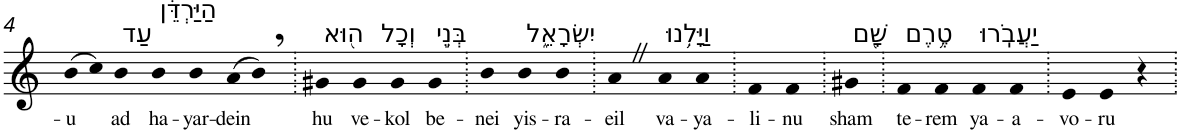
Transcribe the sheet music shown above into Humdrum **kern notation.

**kern	**text
*part1	*part1
*staff1	*staff1
*I"Piano	*
*I'Pno	*
!!LO:PB:g=z
*clefG2	*
*k[]	*
=4	=4
!	!LO:LY:b
(>8b	-u
8cc)	.
!LO:TX:a:t=עַד	!
!	!LO:LY:b
4b	ad
!LO:TX:a:t=הַיַּרְדֵּ֔ן	!
!	!LO:LY:b
4b	ha-
!	!LO:LY:b
4b	-yar-
!	!LO:LY:b
(>8a	-dein
8b,)	.
=5.	=5.
!LO:TX:a:t=ה֖וּא	!
!	!LO:LY:b
4g#X	hu
!LO:TX:a:t=וְכָל	!
!	!LO:LY:b
4g#	ve-
!	!LO:LY:b
4g#	-kol
!LO:TX:a:t=בְּנֵ֣י	!
!	!LO:LY:b
4g#	be-
=6.	=6.
!	!LO:LY:b
4b	-nei
!LO:TX:a:t=יִשְׂרָאֵ֑ל	!
!	!LO:LY:b
4b	yis-
!	!LO:LY:b
4b	-ra-
=7.	=7.
!	!LO:LY:b
4aZ	-eil
!LO:TX:a:t=וַיָּלִ֥נוּ	!
!	!LO:LY:b
4a	va-
!	!LO:LY:b
4a	-ya-
=8.	=8.
!	!LO:LY:b
4f	-li-
!	!LO:LY:b
4f	-nu
=9.	=9.
!LO:TX:a:t=שָׁ֖ם	!
!	!LO:LY:b
4g#X	sham
=10.	=10.
!LO:TX:a:t=טֶ֥רֶם	!
!	!LO:LY:b
4f	te-
!	!LO:LY:b
4f	-rem
!LO:TX:a:t=יַעֲבֹֽרוּ	!
!	!LO:LY:b
4f	ya-
!	!LO:LY:b
4f	-a-
=11.	=11.
!	!LO:LY:b
4e	-vo-
!	!LO:LY:b
4e	-ru
4r	.
=.	=.
*-	*-
